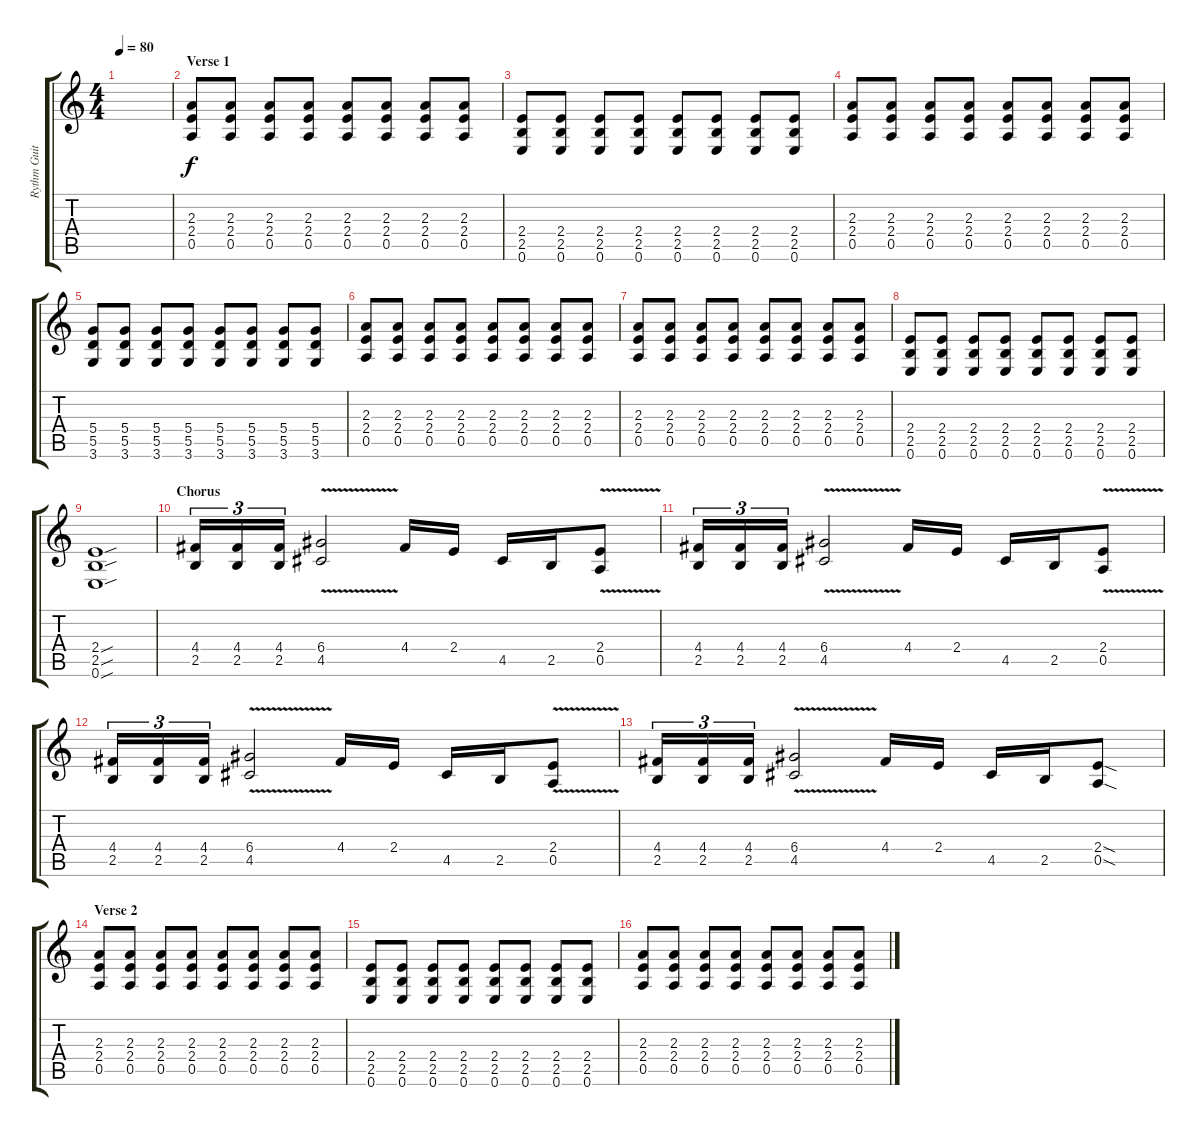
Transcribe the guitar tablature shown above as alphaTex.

\track ("Rythm Guitar" "Rythm Guit") {instrument overdrivenguitar}
\staff {score tabs}
\tuning (E4 B3 G3 D3 A2 E2) {hide}
\ts (4 4)
\tempo 80
\clef g2
\ks c
|
\section ("" "Verse 1")
(2.3 2.4 0.5).8 (2.3 2.4 0.5).8 (2.3 2.4 0.5).8 (2.3 2.4 0.5).8 (2.3 2.4 0.5).8 (2.3 2.4 0.5).8 (2.3 2.4 0.5).8 (2.3 2.4 0.5).8 |
(2.4 2.5 0.6).8 (2.4 2.5 0.6).8 (2.4 2.5 0.6).8 (2.4 2.5 0.6).8 (2.4 2.5 0.6).8 (2.4 2.5 0.6).8 (2.4 2.5 0.6).8 (2.4 2.5 0.6).8 |
(2.3 2.4 0.5).8 (2.3 2.4 0.5).8 (2.3 2.4 0.5).8 (2.3 2.4 0.5).8 (2.3 2.4 0.5).8 (2.3 2.4 0.5).8 (2.3 2.4 0.5).8 (2.3 2.4 0.5).8 |
(5.4 5.5 3.6).8 (5.4 5.5 3.6).8 (5.4 5.5 3.6).8 (5.4 5.5 3.6).8 (5.4 5.5 3.6).8 (5.4 5.5 3.6).8 (5.4 5.5 3.6).8 (5.4 5.5 3.6).8 |
(2.3 2.4 0.5).8 (2.3 2.4 0.5).8 (2.3 2.4 0.5).8 (2.3 2.4 0.5).8 (2.3 2.4 0.5).8 (2.3 2.4 0.5).8 (2.3 2.4 0.5).8 (2.3 2.4 0.5).8 |
(2.3 2.4 0.5).8 (2.3 2.4 0.5).8 (2.3 2.4 0.5).8 (2.3 2.4 0.5).8 (2.3 2.4 0.5).8 (2.3 2.4 0.5).8 (2.3 2.4 0.5).8 (2.3 2.4 0.5).8 |
(2.4 2.5 0.6).8 (2.4 2.5 0.6).8 (2.4 2.5 0.6).8 (2.4 2.5 0.6).8 (2.4 2.5 0.6).8 (2.4 2.5 0.6).8 (2.4 2.5 0.6).8 (2.4 2.5 0.6).8 |
(2.4{sou} 2.5{sou} 0.6{sou}).1 |
\section ("" "Chorus")
(4.4 2.5).16{tu (3 2)} (4.4 2.5).16{tu (3 2)} (4.4 2.5).16{tu (3 2)} (6.4{v} 4.5{v}).2 4.4.16 2.4.16 4.5.16 2.5.16 (2.4{v} 0.5{v}).8 |
(4.4 2.5).16{tu (3 2)} (4.4 2.5).16{tu (3 2)} (4.4 2.5).16{tu (3 2)} (6.4{v} 4.5{v}).2 4.4.16 2.4.16 4.5.16 2.5.16 (2.4{v} 0.5{v}).8 |
(4.4 2.5).16{tu (3 2)} (4.4 2.5).16{tu (3 2)} (4.4 2.5).16{tu (3 2)} (6.4{v} 4.5{v}).2 4.4.16 2.4.16 4.5.16 2.5.16 (2.4{v} 0.5{v}).8 |
(4.4 2.5).16{tu (3 2)} (4.4 2.5).16{tu (3 2)} (4.4 2.5).16{tu (3 2)} (6.4{v} 4.5{v}).2 4.4.16 2.4.16 4.5.16 2.5.16 (2.4{sod} 0.5{sod}).8 |
\section ("" "Verse 2")
(2.3 2.4 0.5).8 (2.3 2.4 0.5).8 (2.3 2.4 0.5).8 (2.3 2.4 0.5).8 (2.3 2.4 0.5).8 (2.3 2.4 0.5).8 (2.3 2.4 0.5).8 (2.3 2.4 0.5).8 |
(2.4 2.5 0.6).8 (2.4 2.5 0.6).8 (2.4 2.5 0.6).8 (2.4 2.5 0.6).8 (2.4 2.5 0.6).8 (2.4 2.5 0.6).8 (2.4 2.5 0.6).8 (2.4 2.5 0.6).8 |
(2.3 2.4 0.5).8 (2.3 2.4 0.5).8 (2.3 2.4 0.5).8 (2.3 2.4 0.5).8 (2.3 2.4 0.5).8 (2.3 2.4 0.5).8 (2.3 2.4 0.5).8 (2.3 2.4 0.5).8
